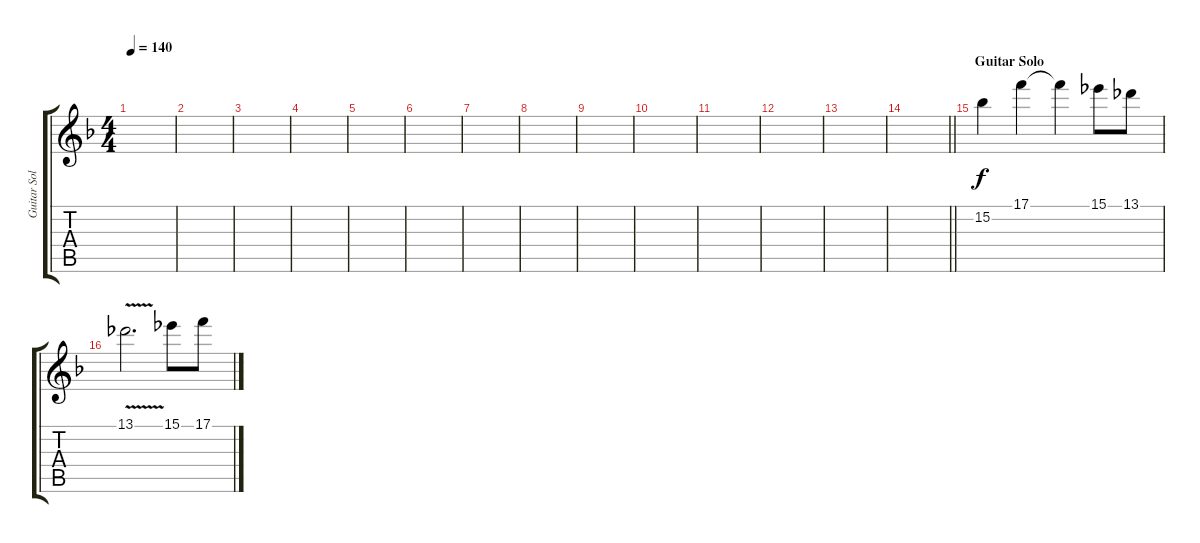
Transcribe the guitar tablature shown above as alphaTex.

\track ("Guitar Solo" "Guitar Sol") {instrument distortionguitar}
\staff {score tabs}
\tuning (C4 G3 Eb3 Bb2 F2 C2) {hide}
\ts (4 4)
\tempo 140
\clef g2
\ks dminor
|
|
|
|
|
|
|
|
|
|
|
|
|
\barLineRight lightlight
|
\section ("" "Guitar Solo")
15.2.4 17.1.4 17.1{t}.4 15.1.8 13.1.8 |
13.1{v}.2{d} 15.1.8 17.1.8
